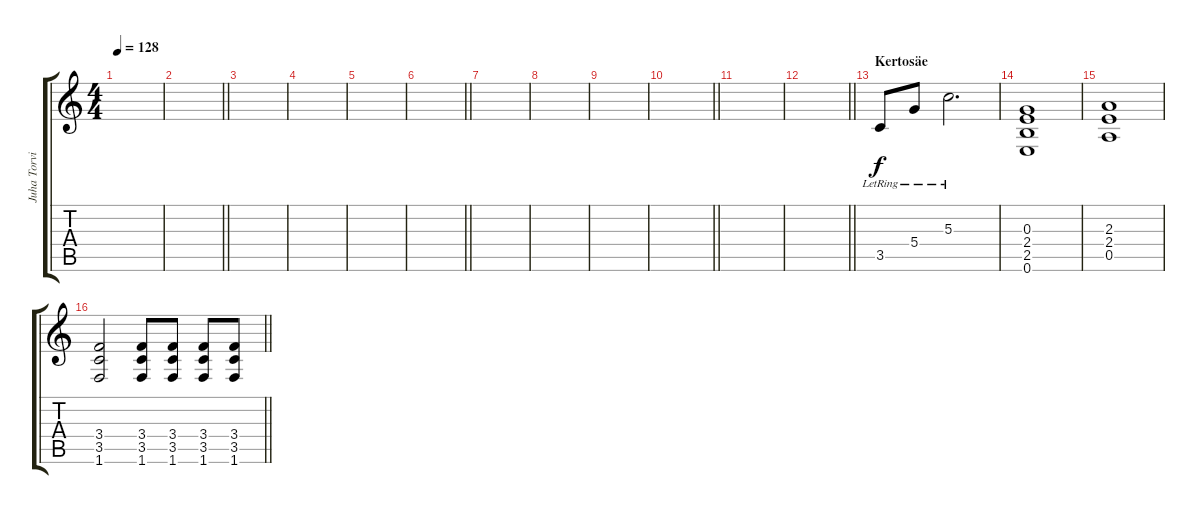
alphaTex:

\track ("Juha Torvinen" "Juha Torvi") {instrument overdrivenguitar}
\staff {score tabs}
\tuning (E4 B3 G3 D3 A2 E2) {hide}
\ts (4 4)
\tempo 128
\clef g2
\ks c
|
\barLineRight lightlight
|
|
|
|
\barLineRight lightlight
|
|
|
|
\barLineRight lightlight
|
|
\barLineRight lightlight
|
\section ("" "Kertosäe")
3.5{lr}.8 5.4{lr}.8 5.3{lr}.2{d} |
(0.3 2.4 2.5 0.6).1 |
(2.3 2.4 0.5).1 |
\barLineRight lightlight
(3.4 3.5 1.6).2 (3.4 3.5 1.6).8 (3.4 3.5 1.6).8 (3.4 3.5 1.6).8 (3.4 3.5 1.6).8
